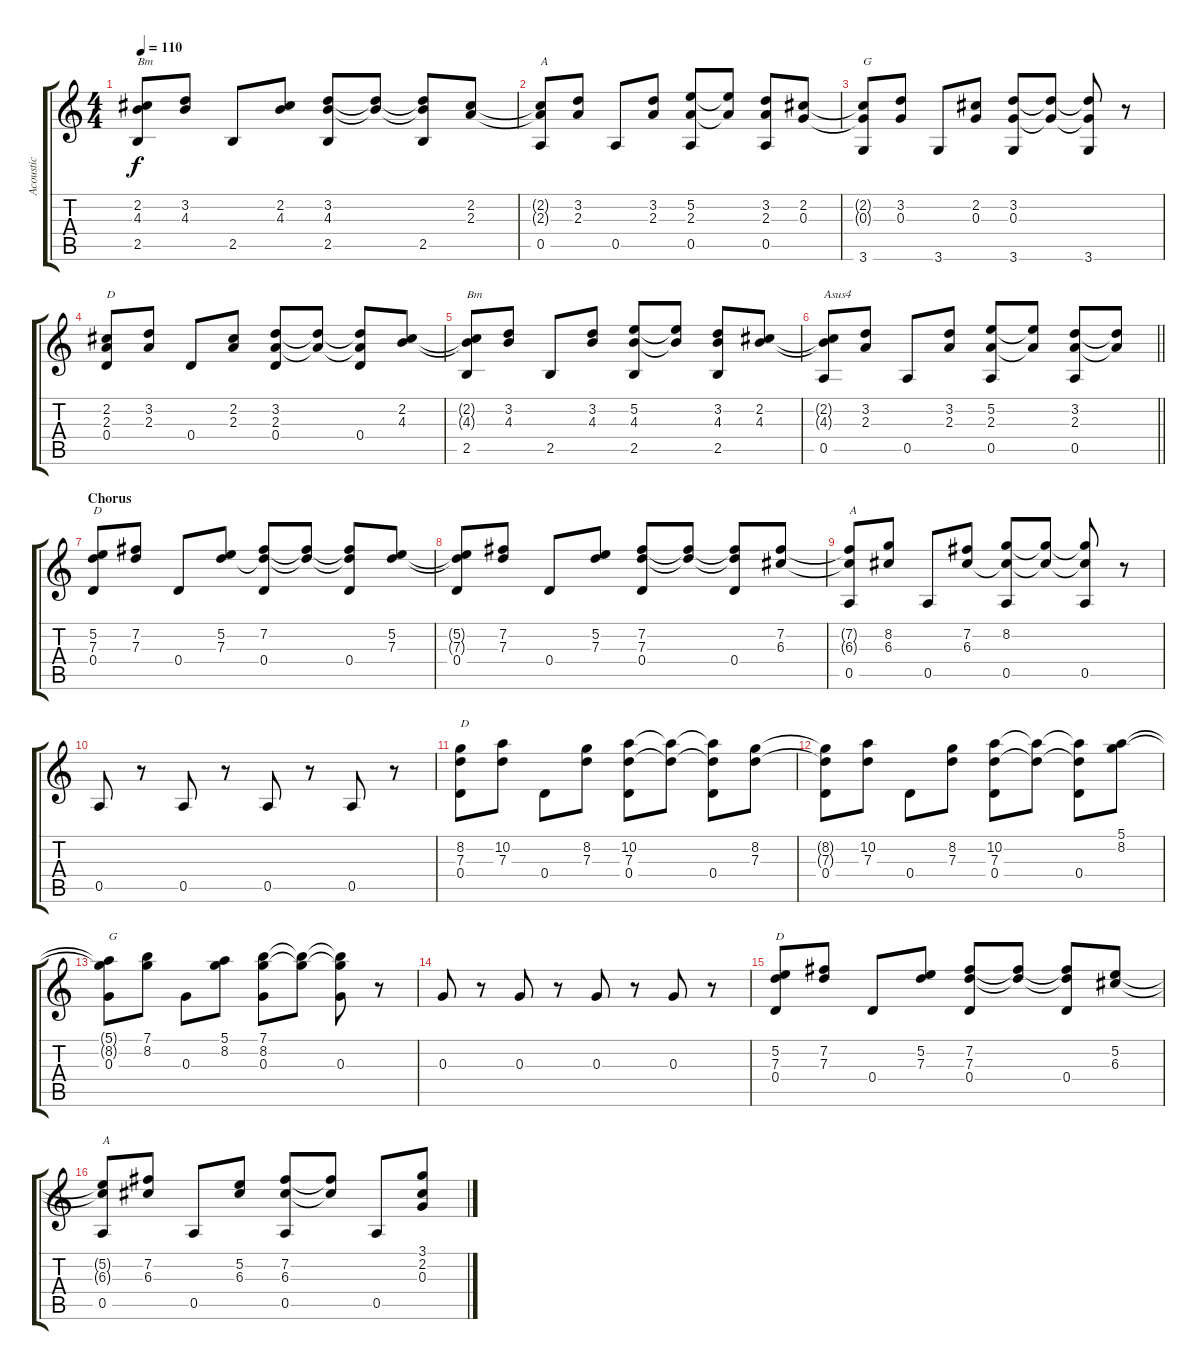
\track ("Acoustic" "Acoustic") {solo instrument acousticguitarsteel}
\staff {score tabs}
\tuning (E4 B3 G3 D3 A2 E2) {hide}
\ts (4 4)
\tempo 110
\clef g2
\ks c
(2.2 4.3 2.5).8{txt "Bm" dy f} (3.2 4.3).8 2.5.8 (2.2 4.3).8 (3.2 4.3 2.5).8 (3.2{t} 4.3{t}).8 (3.2{t} 4.3{t} 2.5).8 (2.2 2.3).8 |
(2.2{t} 2.3{t} 0.5).8{txt "A"} (3.2 2.3).8 0.5.8 (3.2 2.3).8 (5.2 2.3 0.5).8 (5.2{t} 2.3{t}).8 (3.2 2.3 0.5).8 (2.2 0.3).8 |
(2.2{t} 0.3{t} 3.6).8{txt "G"} (3.2 0.3).8 3.6.8 (2.2 0.3).8 (3.2 0.3 3.6).8 (3.2{t} 0.3{t}).8 (3.2{t} 0.3{t} 3.6).8 r.8 |
(2.2 2.3 0.4).8{txt "D"} (3.2 2.3).8 0.4.8 (2.2 2.3).8 (3.2 2.3 0.4).8 (3.2{t} 2.3{t}).8 (3.2{t} 2.3{t} 0.4).8 (2.2 4.3).8 |
(2.2{t} 4.3{t} 2.5).8{txt "Bm"} (3.2 4.3).8 2.5.8 (3.2 4.3).8 (5.2 4.3 2.5).8 (5.2{t} 4.3{t}).8 (3.2 4.3 2.5).8 (2.2 4.3).8 |
\barLineRight lightlight
(2.2{t} 4.3{t} 0.5).8{txt "Asus4"} (3.2 2.3).8 0.5.8 (3.2 2.3).8 (5.2 2.3 0.5).8 (5.2{t} 2.3{t}).8 (3.2 2.3 0.5).8 (3.2{t} 2.3{t}).8 |
\section ("" "Chorus")
(5.2 7.3 0.4).8{txt "D"} (7.2 7.3).8 0.4.8 (5.2 7.3).8 (7.2 7.3{t} 0.4).8 (7.2{t} 7.3{t}).8 (7.2{t} 7.3{t} 0.4).8 (5.2 7.3).8 |
(5.2{t} 7.3{t} 0.4).8 (7.2 7.3).8 0.4.8 (5.2 7.3).8 (7.2 7.3 0.4).8 (7.2{t} 7.3{t}).8 (7.2{t} 7.3{t} 0.4).8 (7.2 6.3).8 |
(7.2{t} 6.3{t} 0.5).8{txt "A"} (8.2 6.3).8 0.5.8 (7.2 6.3).8 (8.2 6.3{t} 0.5).8 (8.2{t} 6.3{t}).8 (8.2{t} 6.3{t} 0.5).8 r.8 |
0.5.8 r.8 0.5.8 r.8 0.5.8 r.8 0.5.8 r.8 |
(8.2 7.3 0.4).8{txt "D"} (10.2 7.3).8 0.4.8 (8.2 7.3).8 (10.2 7.3 0.4).8 (10.2{t} 7.3{t}).8 (10.2{t} 7.3{t} 0.4).8 (8.2 7.3).8 |
(8.2{t} 7.3{t} 0.4).8 (10.2 7.3).8 0.4.8 (8.2 7.3).8 (10.2 7.3 0.4).8 (10.2{t} 7.3{t}).8 (10.2{t} 7.3{t} 0.4).8 (5.1 8.2).8 |
(5.1{t} 8.2{t} 0.3).8{txt "G"} (7.1 8.2).8 0.3.8 (5.1 8.2).8 (7.1 8.2 0.3).8 (7.1{t} 8.2{t}).8 (7.1{t} 8.2{t} 0.3).8 r.8 |
0.3.8 r.8 0.3.8 r.8 0.3.8 r.8 0.3.8 r.8 |
(5.2 7.3 0.4).8{txt "D"} (7.2 7.3).8 0.4.8 (5.2 7.3).8 (7.2 7.3 0.4).8 (7.2{t} 7.3{t}).8 (7.2{t} 7.3{t} 0.4).8 (5.2 6.3).8 |
(5.2{t} 6.3{t} 0.5).8{txt "A"} (7.2 6.3).8 0.5.8 (5.2 6.3).8 (7.2 6.3 0.5).8 (7.2{t} 6.3{t}).8 0.5.8 (3.1 2.2 0.3).8
